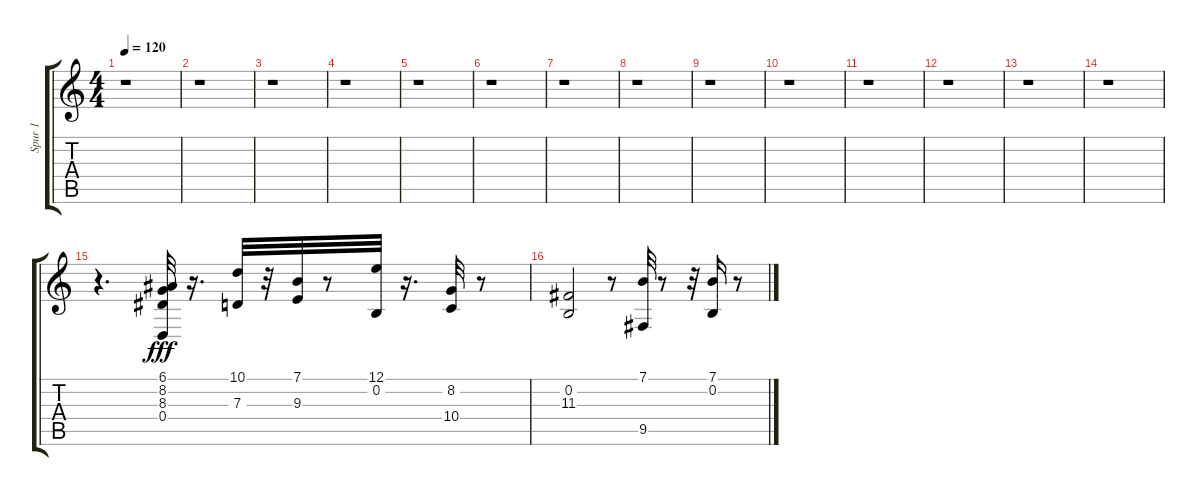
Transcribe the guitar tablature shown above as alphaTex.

\track ("Spur 1" "Spur 1") {instrument trumpet}
\staff {score tabs}
\tuning (E4 B3 G3 D3 A2 E2) {hide}
\ts (4 4)
\tempo 120
\clef g2
\ks c
r.1{dy mp} |
r.1 |
r.1 |
r.1 |
r.1 |
r.1 |
r.1 |
r.1 |
r.1 |
r.1 |
r.1 |
r.1 |
r.1 |
r.1 |
r.4{d} (6.1 8.2 8.3 0.4).32{dy fff volume 11 instrument trumpet} r.16{d} (10.1 7.3).32 r.32 (7.1 9.3).32 r.8 (12.1 0.2).32 r.16{d} (8.2 10.4).32 r.8 |
(0.2 11.3).2 r.8 (7.1 9.5).32 r.8 r.32 (7.1 0.2).16 r.8
